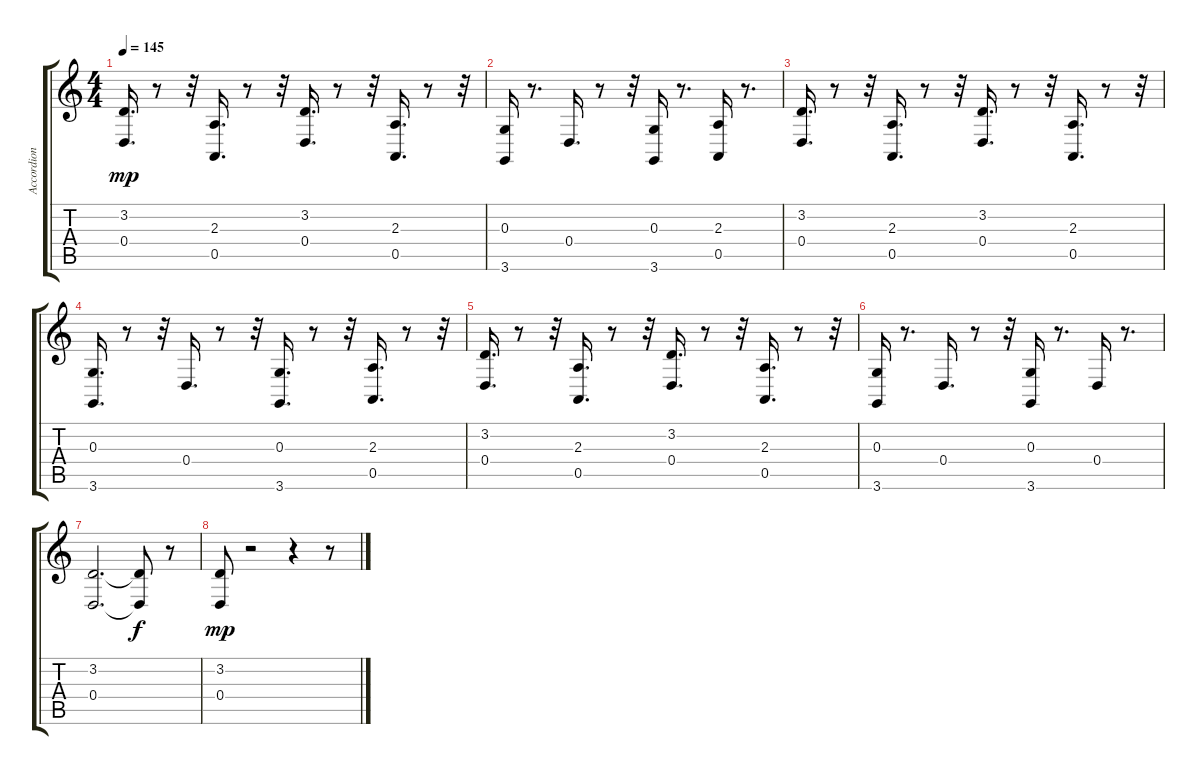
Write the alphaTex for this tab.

\track ("Accordion Left" "Accordion ") {instrument accordion}
\staff {score tabs}
\tuning (E4 B3 G3 D3 A2 E2) {hide}
\ts (4 4)
\tempo 145
\clef g2
\ks c
(3.2 0.4).16{d dy mp} r.8 r.32 (2.3 0.5).16{d} r.8 r.32 (3.2 0.4).16{d} r.8 r.32 (2.3 0.5).16{d} r.8 r.32 |
(0.3 3.6).16 r.8{d} 0.4.16{d} r.8 r.32 (0.3 3.6).16 r.8{d} (2.3 0.5).16 r.8{d} |
(3.2 0.4).16{d} r.8 r.32 (2.3 0.5).16{d} r.8 r.32 (3.2 0.4).16{d} r.8 r.32 (2.3 0.5).16{d} r.8 r.32 |
(0.3 3.6).16{d} r.8 r.32 0.4.16{d} r.8 r.32 (0.3 3.6).16{d} r.8 r.32 (2.3 0.5).16{d} r.8 r.32 |
(3.2 0.4).16{d} r.8 r.32 (2.3 0.5).16{d} r.8 r.32 (3.2 0.4).16{d} r.8 r.32 (2.3 0.5).16{d} r.8 r.32 |
(0.3 3.6).16 r.8{d} 0.4.16{d} r.8 r.32 (0.3 3.6).16 r.8{d} 0.4.16 r.8{d} |
(3.2 0.4).2{d} (3.2{t} 0.4{t}).8{dy f} r.8 |
(3.2 0.4).8{dy mp} r.2 r.4 r.8
